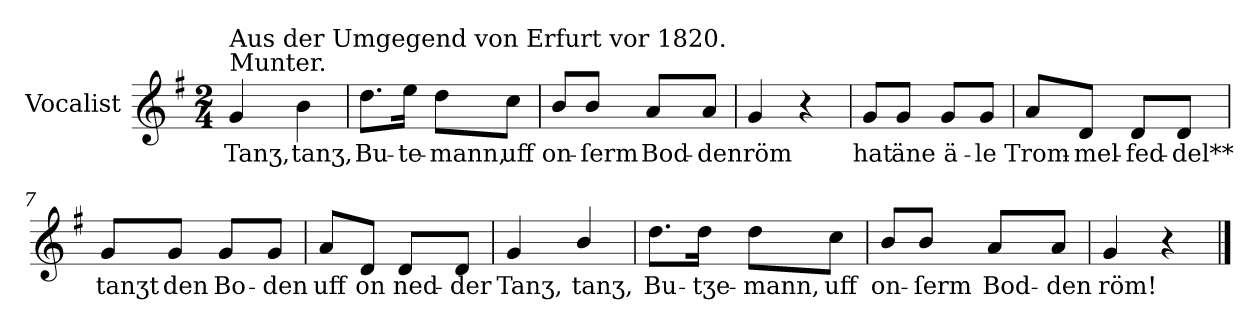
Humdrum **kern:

**kern	**text
*part1	*part1
*staff1	*staff1
*I"Vocalist	*
*k[f#]	*
*G:	*
*M2/4	*
=1	=1
!LO:TX:a:t=Munter.	!
!LO:TX:a:t=Aus der Umgegend von Erfurt vor 1820.	!
4g	Tanʒ,
4b	tanʒ,
=2	=2
8.ddL	Bu-
16eeJk	-te-
8ddL	-mann,
8ccJ	uff
=3	=3
8b/L	on-
8b/J	-ſerm
8aL	Bod-
8aJ	-den
=4	=4
4g	röm
4r	.
=5	=5
8gL	hat
8gJ	äne
8gL	ä-
8gJ	-le
=6	=6
8aL	Trom-
8dJ	-mel-
8dL	-fed-
8dJ	-del**
=7	=7
8gL	tanʒt
8gJ	den
8gL	Bo-
8gJ	-den
=8	=8
8aL	uff
8dJ	on
8dL	ned-
8dJ	-der
=9	=9
4g	Tanʒ,
4b/	tanʒ,
=10	=10
8.ddL	Bu-
16ddJk	-tʒe-
8ddL	-mann,
8ccJ	uff
=11	=11
8b/L	on-
8b/J	-ſerm
8aL	Bod-
8aJ	-den
=12	=12
4g	röm!
4r	.
==	==
*-	*-
